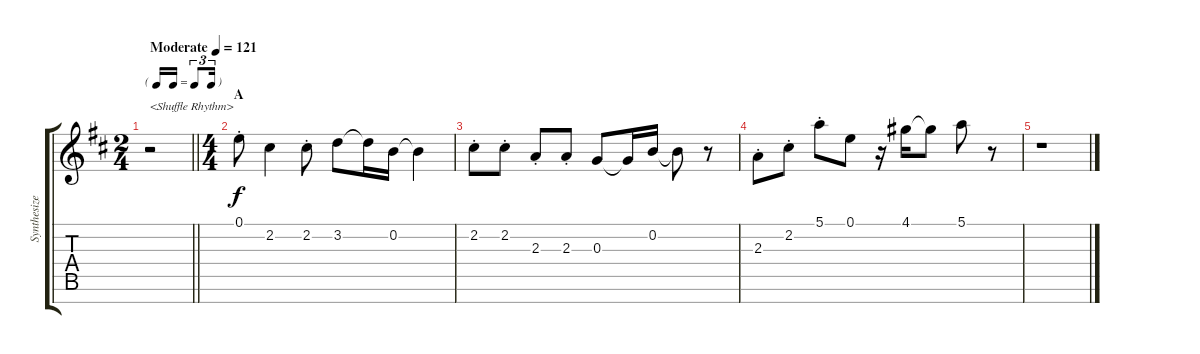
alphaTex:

\track ("Synthesizer I" "Synthesize") {instrument lead2sawtooth}
\staff {score tabs}
\tuning (E5 B4 G4 D4 A3 E3 B2) {hide}
\ts (2 4)
\tf triplet16th
\tempo (121 "Moderate")
\clef g2
\barLineRight lightlight
\ks d
r.2{txt "<Shuffle Rhythm>" dy f instrument lead2sawtooth} |
\ts (4 4)
\section ("" "A")
0.1{st}.8 2.2.4 2.2{st}.8 3.2.8 3.2{t}.16 0.2.16 0.2{t}.4 |
2.2{st}.8 2.2{st}.8 2.3{st}.8 2.3{st}.8 0.3.8 0.3{t}.16 0.2.16 0.2{t}.8 r.8 |
2.3{st}.8 2.2{st}.8 5.1{st}.8 0.1.8 r.16 4.1.16 4.1{t}.8 5.1.8 r.8 |
r.1
